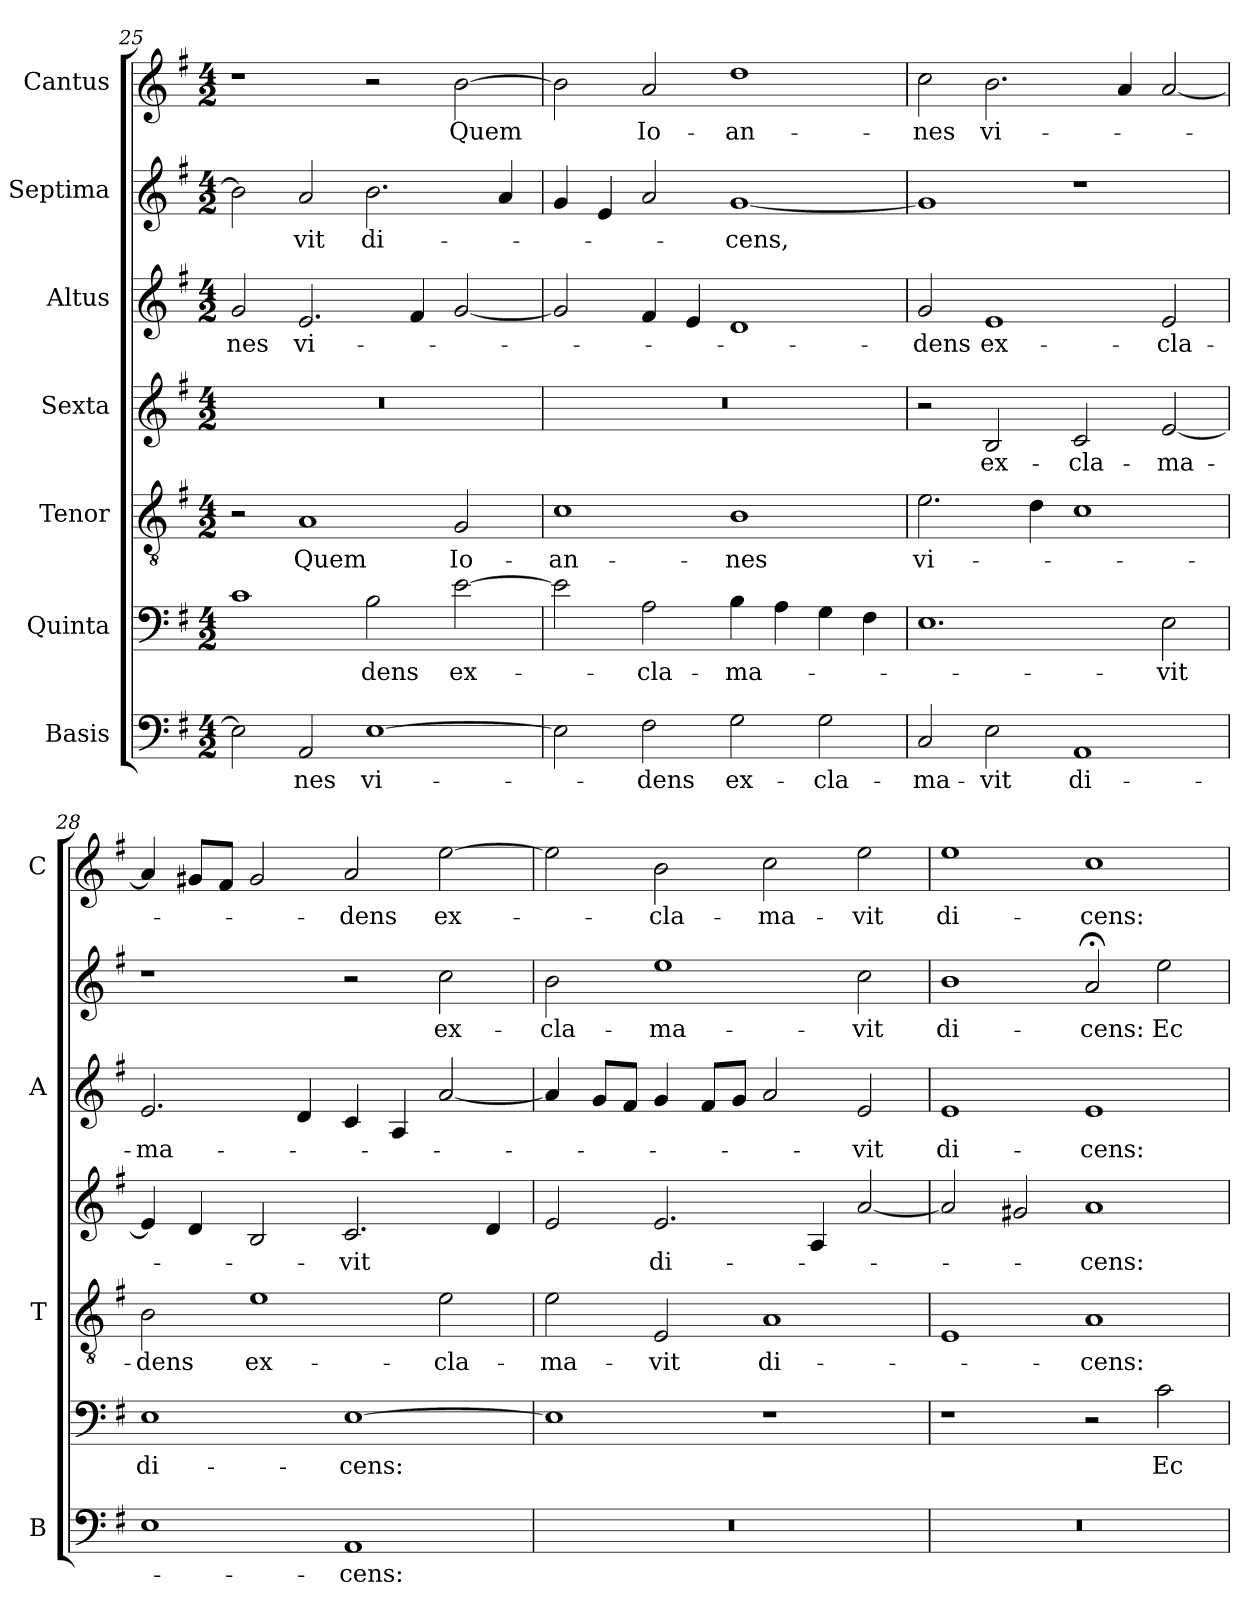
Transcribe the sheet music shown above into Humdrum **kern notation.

**kern	**text	**kern	**text	**kern	**text	**kern	**text	**kern	**text	**kern	**text	**kern	**text
*part7	*part7	*part6	*part6	*part5	*part5	*part4	*part4	*part3	*part3	*part2	*part2	*part1	*part1
*staff7	*staff7	*staff6	*staff6	*staff5	*staff5	*staff4	*staff4	*staff3	*staff3	*staff2	*staff2	*staff1	*staff1
*I"Basis	*	*I"Quinta	*	*I"Tenor	*	*I"Sexta	*	*I"Altus	*	*I"Septima	*	*I"Cantus	*
*I'B	*	*	*	*I'T	*	*	*	*I'A	*	*	*	*I'C	*
*clefF4	*	*clefF4	*	*clefGv2	*	*clefG2	*	*clefG2	*	*clefG2	*	*clefG2	*
*k[f#]	*	*k[f#]	*	*k[f#]	*	*k[f#]	*	*k[f#]	*	*k[f#]	*	*k[f#]	*
*G:	*	*G:	*	*G:	*	*G:	*	*G:	*	*G:	*	*G:	*
*M4/2	*	*M4/2	*	*M4/2	*	*M4/2	*	*M4/2	*	*M4/2	*	*M4/2	*
=25	=25	=25	=25	=25	=25	=25	=25	=25	=25	=25	=25	=25	=25
!	!	!	!	!	!	!	!	!	!LO:LY:b	!	!	!	!
2E\]	.	1c	.	2r	.	0r	.	2g/	-nes	2b\]	.	1r	.
!	!LO:LY:b	!	!	!	!	!	!	!	!	!	!	!	!
!	!	!	!	!	!LO:LY:b	!	!	!	!	!	!	!	!
!	!	!	!	!	!	!	!	!	!LO:LY:b	!	!	!	!
!	!	!	!	!	!	!	!	!	!	!	!LO:LY:b	!	!
2AA/	-nes	.	.	1A	Quem	.	.	2.e/	vi-	2a/	-vit	.	.
!	!LO:LY:b	!	!	!	!	!	!	!	!	!	!	!	!
!	!	!	!LO:LY:b	!	!	!	!	!	!	!	!	!	!
!	!	!	!	!	!	!	!	!	!	!	!LO:LY:b	!	!
[1E	vi-	2B\	-dens	.	.	.	.	.	.	2.b\	di-	2r	.
.	.	.	.	.	.	.	.	4f#/	.	.	.	.	.
!	!	!	!LO:LY:b	!	!	!	!	!	!	!	!	!	!
!	!	!	!	!	!LO:LY:b	!	!	!	!	!	!	!	!
!	!	!	!	!	!	!	!	!	!	!	!	!	!LO:LY:b
.	.	[2e\	ex-	2G/	Io-	.	.	[2g/	.	.	.	[2b\	Quem
.	.	.	.	.	.	.	.	.	.	4a/	.	.	.
!!LO:PB:g=z
=26	=26	=26	=26	=26	=26	=26	=26	=26	=26	=26	=26	=26	=26
!	!	!	!	!	!LO:LY:b	!	!	!	!	!	!	!	!
2E\]	.	2e\]	.	1c	-an-	0r	.	2g/]	.	4g/	.	2b\]	.
.	.	.	.	.	.	.	.	.	.	4e/	.	.	.
!	!LO:LY:b	!	!	!	!	!	!	!	!	!	!	!	!
!	!	!	!LO:LY:b	!	!	!	!	!	!	!	!	!	!
!	!	!	!	!	!	!	!	!	!	!	!	!	!LO:LY:b
2F#\	-dens	2A\	-cla-	.	.	.	.	4f#/	.	2a/	.	2a/	Io-
.	.	.	.	.	.	.	.	4e/	.	.	.	.	.
!	!LO:LY:b	!	!	!	!	!	!	!	!	!	!	!	!
!	!	!	!LO:LY:b	!	!	!	!	!	!	!	!	!	!
!	!	!	!	!	!LO:LY:b	!	!	!	!	!	!	!	!
!	!	!	!	!	!	!	!	!	!	!	!LO:LY:b	!	!
!	!	!	!	!	!	!	!	!	!	!	!	!	!LO:LY:b
2G\	ex-	4B\	-ma-	1B	-nes	.	.	1d	.	[1g	-cens,	1dd	-an-
.	.	4A\	.	.	.	.	.	.	.	.	.	.	.
!	!LO:LY:b	!	!	!	!	!	!	!	!	!	!	!	!
2G\	-cla-	4G\	.	.	.	.	.	.	.	.	.	.	.
.	.	4F#\	.	.	.	.	.	.	.	.	.	.	.
=27	=27	=27	=27	=27	=27	=27	=27	=27	=27	=27	=27	=27	=27
!	!LO:LY:b	!	!	!	!	!	!	!	!	!	!	!	!
!	!	!	!	!	!LO:LY:b	!	!	!	!	!	!	!	!
!	!	!	!	!	!	!	!	!	!LO:LY:b	!	!	!	!
!	!	!	!	!	!	!	!	!	!	!	!	!	!LO:LY:b
2C/	-ma-	1.E	.	2.e\	vi-	2r	.	2g/	-dens	1g]	.	2cc\	-nes
!	!LO:LY:b	!	!	!	!	!	!	!	!	!	!	!	!
!	!	!	!	!	!	!	!LO:LY:b	!	!	!	!	!	!
!	!	!	!	!	!	!	!	!	!LO:LY:b	!	!	!	!
!	!	!	!	!	!	!	!	!	!	!	!	!	!LO:LY:b
2E\	-vit	.	.	.	.	2B/	ex-	1e	ex-	.	.	2.b\	vi-
.	.	.	.	4d\	.	.	.	.	.	.	.	.	.
!	!LO:LY:b	!	!	!	!	!	!	!	!	!	!	!	!
!	!	!	!	!	!	!	!LO:LY:b	!	!	!	!	!	!
1AA	di-	.	.	1c	.	2c/	-cla-	.	.	1r	.	.	.
.	.	.	.	.	.	.	.	.	.	.	.	4a/	.
!	!	!	!LO:LY:b	!	!	!	!	!	!	!	!	!	!
!	!	!	!	!	!	!	!LO:LY:b	!	!	!	!	!	!
!	!	!	!	!	!	!	!	!	!LO:LY:b	!	!	!	!
.	.	2E\	-vit	.	.	[2e/	-ma-	2e/	-cla-	.	.	[2a/	.
=28	=28	=28	=28	=28	=28	=28	=28	=28	=28	=28	=28	=28	=28
!	!	!	!LO:LY:b	!	!	!	!	!	!	!	!	!	!
!	!	!	!	!	!LO:LY:b	!	!	!	!	!	!	!	!
!	!	!	!	!	!	!	!	!	!LO:LY:b	!	!	!	!
1E	.	1E	di-	2B\	-dens	4e/]	.	2.e/	-ma-	1r	.	4a/]	.
.	.	.	.	.	.	4d/	.	.	.	.	.	8g#X/L	.
.	.	.	.	.	.	.	.	.	.	.	.	8f#/J	.
!	!	!	!	!	!LO:LY:b	!	!	!	!	!	!	!	!
.	.	.	.	1e	ex-	2B/	.	.	.	.	.	2g#/	.
.	.	.	.	.	.	.	.	4d/	.	.	.	.	.
!	!LO:LY:b	!	!	!	!	!	!	!	!	!	!	!	!
!	!	!	!LO:LY:b	!	!	!	!	!	!	!	!	!	!
!	!	!	!	!	!	!	!LO:LY:b	!	!	!	!	!	!
!	!	!	!	!	!	!	!	!	!	!	!	!	!LO:LY:b
1AA	-cens:	[1E	-cens:	.	.	2.c/	-vit	4c/	.	2r	.	2a/	-dens
.	.	.	.	.	.	.	.	4A/	.	.	.	.	.
!	!	!	!	!	!LO:LY:b	!	!	!	!	!	!	!	!
!	!	!	!	!	!	!	!	!	!	!	!LO:LY:b	!	!
!	!	!	!	!	!	!	!	!	!	!	!	!	!LO:LY:b
.	.	.	.	2e\	-cla-	.	.	[2a/	.	2cc\	ex-	[2ee\	ex-
.	.	.	.	.	.	4d/	.	.	.	.	.	.	.
!!LO:LB:g=z
=29	=29	=29	=29	=29	=29	=29	=29	=29	=29	=29	=29	=29	=29
!	!	!	!	!	!LO:LY:b	!	!	!	!	!	!	!	!
!	!	!	!	!	!	!	!	!	!	!	!LO:LY:b	!	!
0r	.	1E]	.	2e\	-ma-	2e/	.	4a/]	.	2b\	-cla-	2ee\]	.
.	.	.	.	.	.	.	.	8g/L	.	.	.	.	.
.	.	.	.	.	.	.	.	8f#/J	.	.	.	.	.
!	!	!	!	!	!LO:LY:b	!	!	!	!	!	!	!	!
!	!	!	!	!	!	!	!LO:LY:b	!	!	!	!	!	!
!	!	!	!	!	!	!	!	!	!	!	!LO:LY:b	!	!
!	!	!	!	!	!	!	!	!	!	!	!	!	!LO:LY:b
.	.	.	.	2E/	-vit	2.e/	di-	4g/	.	1ee	-ma-	2b\	-cla-
.	.	.	.	.	.	.	.	8f#/L	.	.	.	.	.
.	.	.	.	.	.	.	.	8g/J	.	.	.	.	.
!	!	!	!	!	!LO:LY:b	!	!	!	!	!	!	!	!
!	!	!	!	!	!	!	!	!	!	!	!	!	!LO:LY:b
.	.	1r	.	1A	di-	.	.	2a/	.	.	.	2cc\	-ma-
.	.	.	.	.	.	4A/	.	.	.	.	.	.	.
!	!	!	!	!	!	!	!	!	!LO:LY:b	!	!	!	!
!	!	!	!	!	!	!	!	!	!	!	!LO:LY:b	!	!
!	!	!	!	!	!	!	!	!	!	!	!	!	!LO:LY:b
.	.	.	.	.	.	[2a/	.	2e/	-vit	2cc\	-vit	2ee\	-vit
=30	=30	=30	=30	=30	=30	=30	=30	=30	=30	=30	=30	=30	=30
!	!	!	!	!	!	!	!	!	!LO:LY:b	!	!	!	!
!	!	!	!	!	!	!	!	!	!	!	!LO:LY:b	!	!
!	!	!	!	!	!	!	!	!	!	!	!	!	!LO:LY:b
0r	.	1r	.	1E	.	2a/]	.	1e	di-	1b	di-	1ee	di-
.	.	.	.	.	.	2g#X/	.	.	.	.	.	.	.
!	!	!	!	!	!LO:LY:b	!	!	!	!	!	!	!	!
!	!	!	!	!	!	!	!LO:LY:b	!	!	!	!	!	!
!	!	!	!	!	!	!	!	!	!LO:LY:b	!	!	!	!
!	!	!	!	!	!	!	!	!	!	!	!LO:LY:b	!	!
!	!	!	!	!	!	!	!	!	!	!	!	!	!LO:LY:b
.	.	2r	.	1A	-cens:	1a	-cens:	1e	-cens:	2a;</	-cens:	1cc	-cens:
!	!	!	!LO:LY:b	!	!	!	!	!	!	!	!	!	!
!	!	!	!	!	!	!	!	!	!	!	!LO:LY:b	!	!
.	.	2c\	Ec-	.	.	.	.	.	.	2ee\	Ec-	.	.
=	=	=	=	=	=	=	=	=	=	=	=	=	=
*-	*-	*-	*-	*-	*-	*-	*-	*-	*-	*-	*-	*-	*-
